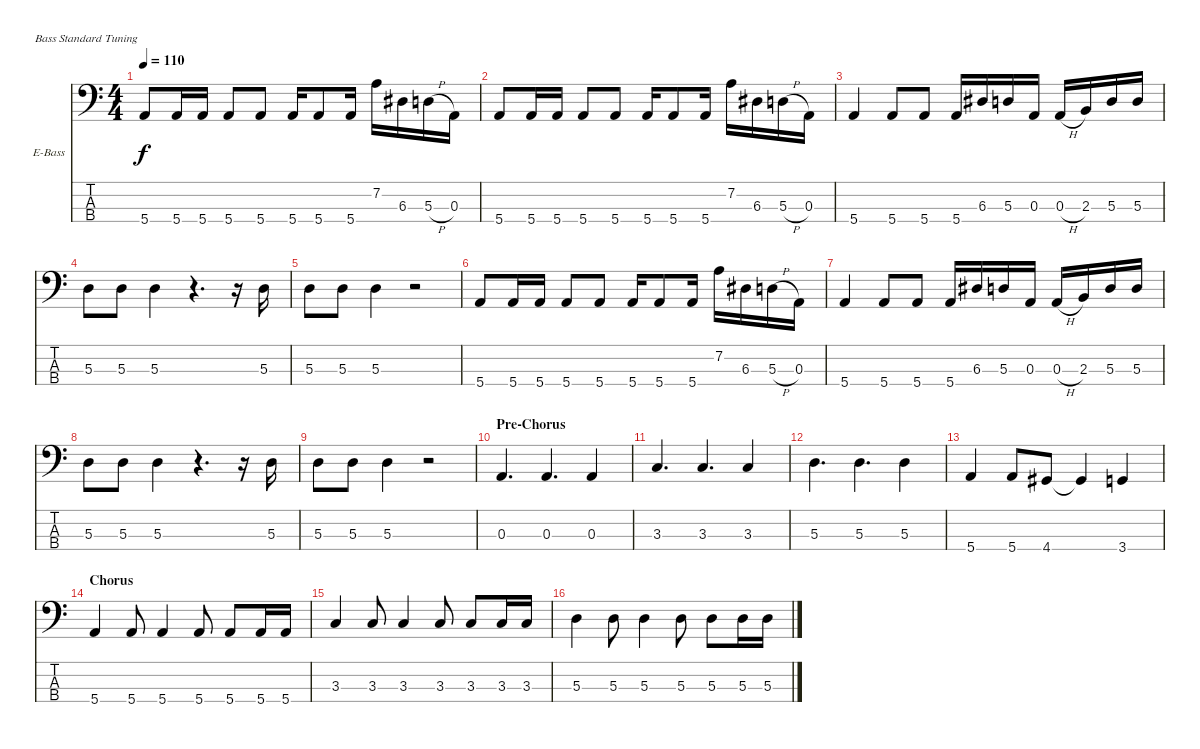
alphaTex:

\defaultSystemsLayout 4
\bracketExtendMode nobrackets
\firstSystemTrackNameOrientation horizontal
\otherSystemsTrackNameOrientation horizontal
\track ("Jeff Ament" "E-Bass") {instrument electricbassfinger}
\staff {score tabs}
\tuning (G2 D2 A1 E1)
\ts (4 4)
\tempo 110
\clef f4
\ks c
5.4.8{dy f} 5.4.16 5.4.16 5.4.8 5.4.8 5.4.16 5.4.8 5.4.16 7.2.16 6.3.16 5.3{h}.16 0.3.16 |
5.4.8 5.4.16 5.4.16 5.4.8 5.4.8 5.4.16 5.4.8 5.4.16 7.2.16 6.3.16 5.3{h}.16 0.3.16 |
5.4.4 5.4.8 5.4.8 5.4.16 6.3.16 5.3.16 0.3.16 0.3{h}.16 2.3.16 5.3.16 5.3.16 |
5.3.8 5.3.8 5.3.4 r.4{d} r.16 5.3.16 |
5.3.8 5.3.8 5.3.4 r.2 |
5.4.8 5.4.16 5.4.16 5.4.8 5.4.8 5.4.16 5.4.8 5.4.16 7.2.16 6.3.16 5.3{h}.16 0.3.16 |
5.4.4 5.4.8 5.4.8 5.4.16 6.3.16 5.3.16 0.3.16 0.3{h}.16 2.3.16 5.3.16 5.3.16 |
5.3.8 5.3.8 5.3.4 r.4{d} r.16 5.3.16 |
5.3.8 5.3.8 5.3.4 r.2 |
\section ("" "Pre-Chorus")
0.3.4{d} 0.3.4{d} 0.3.4 |
3.3.4{d} 3.3.4{d} 3.3.4 |
5.3.4{d} 5.3.4{d} 5.3.4 |
5.4.4 5.4.8 4.4.8 4.4{t}.4 3.4.4 |
\section ("" "Chorus")
5.4.4 5.4.8 5.4.4 5.4.8 5.4.8 5.4.16 5.4.16 |
3.3.4 3.3.8 3.3.4 3.3.8 3.3.8 3.3.16 3.3.16 |
5.3.4 5.3.8 5.3.4 5.3.8 5.3.8 5.3.16 5.3.16
